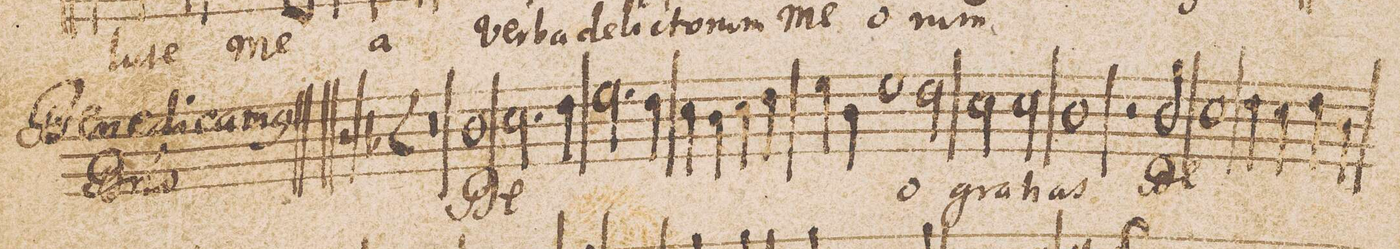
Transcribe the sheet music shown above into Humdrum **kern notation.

**kern	**text
*I"Alto	*
*clefC3	*
*k[b-]	*
*met(C)	*
*M2/1	*
0r	.
=2-	=2-
1c	De-
*2\right	*
2.d\	.
4e\	.
=3-	=3-
2.f\	.
4e\	.
4d\	.
4c\	.
4d\	.
4e\	.
=4-	=4-
4f\	.
4c\	.
1f	.
2e\	-o
=5-	=5-
2d\	gra-
2d\	-ti-
1c	-as
=6-	=6-
2r	.
2c/	De-
1d	.
=7-	=7-
4e\	.
4d\	.
4e\	.
4c\	.
*-	*-
